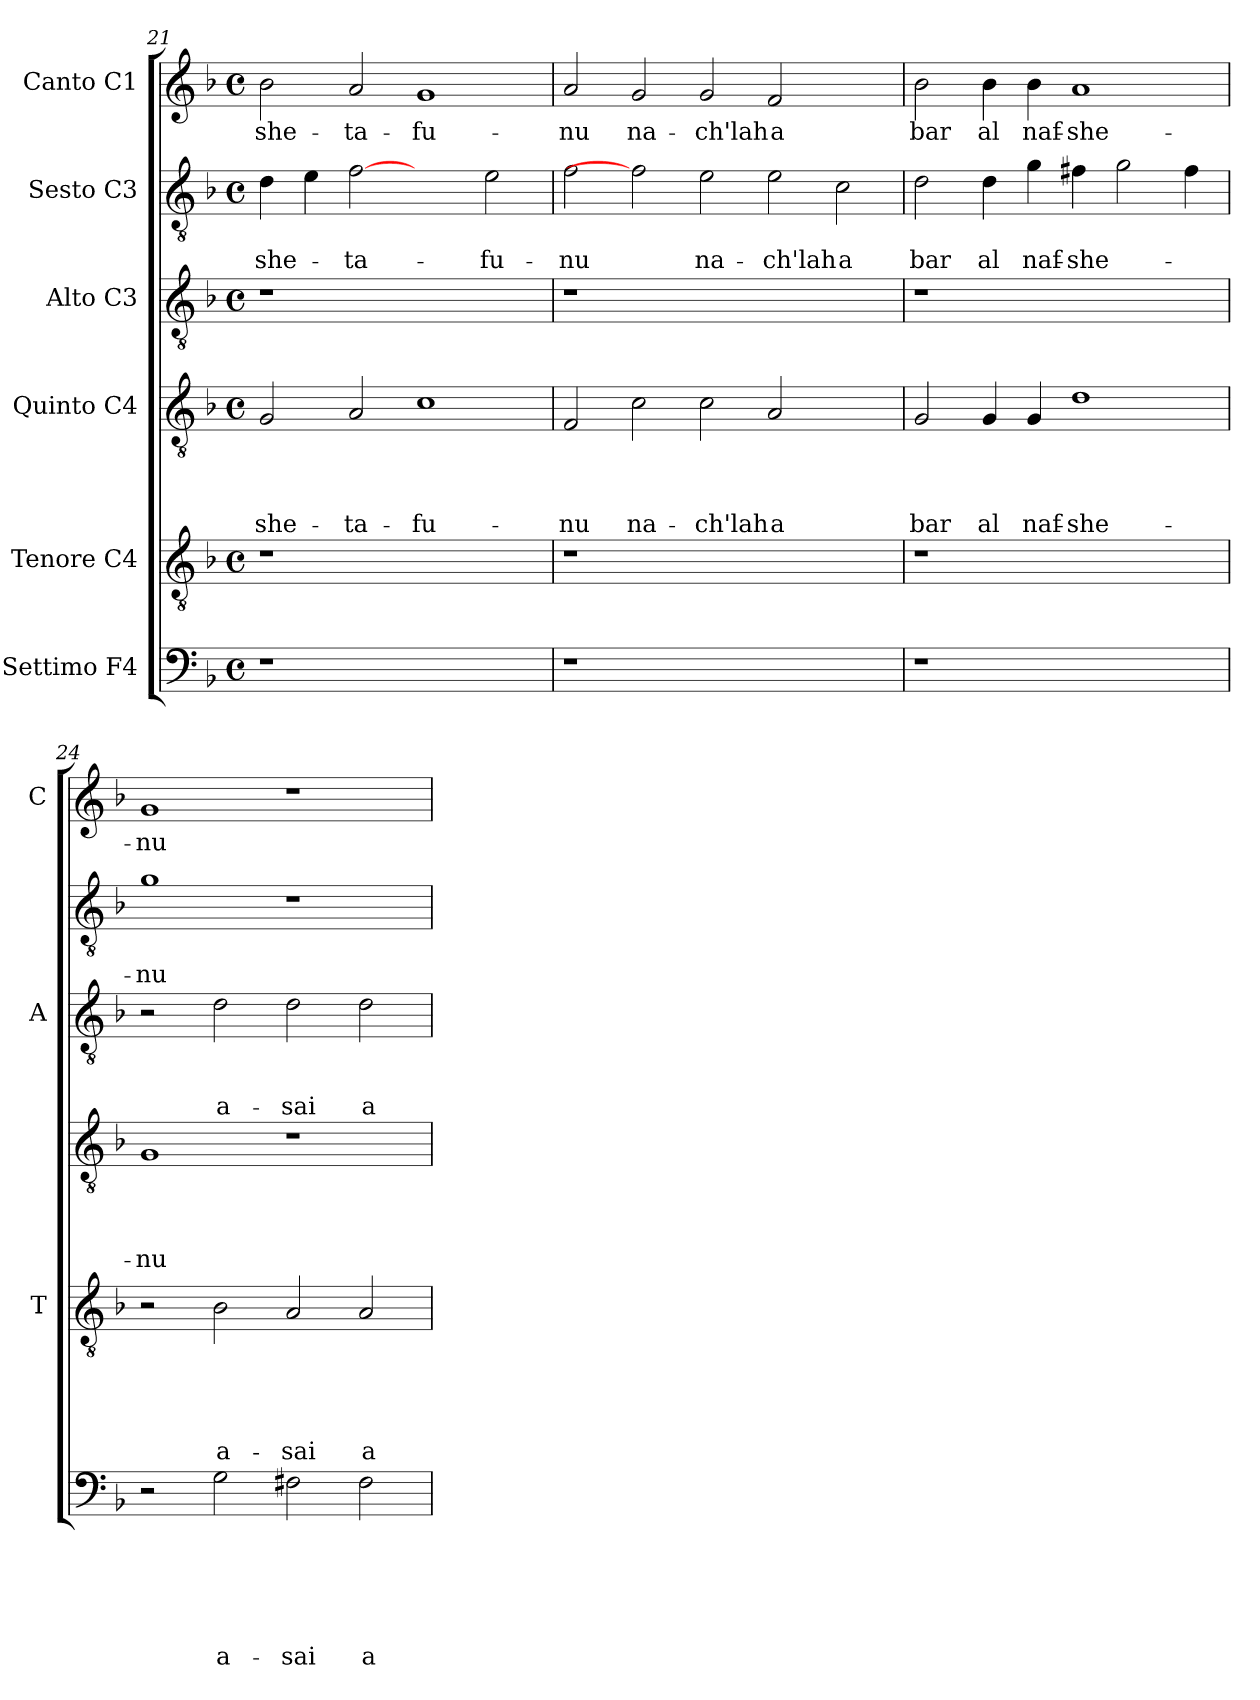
**kern	**text	**text	**text	**text	**text	**text	**kern	**text	**text	**text	**text	**text	**kern	**text	**text	**text	**text	**kern	**text	**text	**text	**kern	**text	**text	**kern	**text
*part6	*part6	*part6	*part6	*part6	*part6	*part6	*part5	*part5	*part5	*part5	*part5	*part5	*part4	*part4	*part4	*part4	*part4	*part3	*part3	*part3	*part3	*part2	*part2	*part2	*part1	*part1
*staff6	*staff6	*staff6	*staff6	*staff6	*staff6	*staff6	*staff5	*staff5	*staff5	*staff5	*staff5	*staff5	*staff4	*staff4	*staff4	*staff4	*staff4	*staff3	*staff3	*staff3	*staff3	*staff2	*staff2	*staff2	*staff1	*staff1
*I"Settimo F4	*	*	*	*	*	*	*I"Tenore C4	*	*	*	*	*	*I"Quinto C4	*	*	*	*	*I"Alto C3	*	*	*	*I"Sesto C3	*	*	*I"Canto C1	*
*	*	*	*	*	*	*	*I'T	*	*	*	*	*	*	*	*	*	*	*I'A	*	*	*	*	*	*	*I'C	*
*clefF4	*	*	*	*	*	*	*clefGv2	*	*	*	*	*	*clefGv2	*	*	*	*	*clefGv2	*	*	*	*clefGv2	*	*	*clefG2	*
*k[b-]	*	*	*	*	*	*	*k[b-]	*	*	*	*	*	*k[b-]	*	*	*	*	*k[b-]	*	*	*	*k[b-]	*	*	*k[b-]	*
*F:	*	*	*	*	*	*	*F:	*	*	*	*	*	*F:	*	*	*	*	*F:	*	*	*	*F:	*	*	*F:	*
*M4/4	*	*	*	*	*	*	*M4/4	*	*	*	*	*	*M4/4	*	*	*	*	*M4/4	*	*	*	*M4/4	*	*	*M4/4	*
*met(c)	*	*	*	*	*	*	*met(c)	*	*	*	*	*	*met(c)	*	*	*	*	*met(c)	*	*	*	*met(c)	*	*	*met(c)	*
=21	=21	=21	=21	=21	=21	=21	=21	=21	=21	=21	=21	=21	=21	=21	=21	=21	=21	=21	=21	=21	=21	=21	=21	=21	=21	=21
!	!	!	!	!	!	!	!	!	!	!	!	!	!	!	!	!	!LO:LY:b	!	!	!	!	!	!	!LO:LY:b	!	!LO:LY:b
1r	.	.	.	.	.	.	1r	.	.	.	.	.	2G/	.	.	.	she-	1r	.	.	.	4d\	.	she-	2b-\	she-
.	.	.	.	.	.	.	.	.	.	.	.	.	.	.	.	.	.	.	.	.	.	4e\	.	.	.	.
!	!	!	!	!	!	!	!	!	!	!	!	!	!	!	!	!	!LO:LY:b	!	!	!	!	!	!	!LO:LY:b	!	!LO:LY:b
.	.	.	.	.	.	.	.	.	.	.	.	.	2A/	.	.	.	-ta-	.	.	.	.	[2f	.	-ta-	2a/	-ta-
!	!	!	!	!	!	!	!	!	!	!	!	!	!	!	!	!	!LO:LY:b	!	!	!	!	!	!	!	!	!LO:LY:b
1ryy	.	.	.	.	.	.	1ryy	.	.	.	.	.	1c	.	.	.	-fu-	1ryy	.	.	.	2ryy	.	.	1g	-fu-
!	!	!	!	!	!	!	!	!	!	!	!	!	!	!	!	!	!	!	!	!	!	!	!	!LO:LY:b	!	!
.	.	.	.	.	.	.	.	.	.	.	.	.	.	.	.	.	.	.	.	.	.	2e\	.	-fu-	.	.
=22	=22	=22	=22	=22	=22	=22	=22	=22	=22	=22	=22	=22	=22	=22	=22	=22	=22	=22	=22	=22	=22	=22	=22	=22	=22	=22
!	!	!	!	!	!	!	!	!	!	!	!	!	!	!	!	!	!LO:LY:b	!	!	!	!	!	!	!LO:LY:b	!	!LO:LY:b
1r	.	.	.	.	.	.	1r	.	.	.	.	.	2F/	.	.	.	-nu	1r	.	.	.	2f\	.	-nu	2a/	-nu
!	!	!	!	!	!	!	!	!	!	!	!	!	!	!	!	!	!LO:LY:b	!	!	!	!	!	!	!	!	!LO:LY:b
.	.	.	.	.	.	.	.	.	.	.	.	.	2c\	.	.	.	na-	.	.	.	.	2f]	.	.	2g/	na-
!	!	!	!	!	!	!	!	!	!	!	!	!	!	!	!	!	!LO:LY:b	!	!	!	!	!	!	!LO:LY:b	!	!LO:LY:b
1.ryy	.	.	.	.	.	.	1.ryy	.	.	.	.	.	2c\	.	.	.	-ch'lah	1.ryy	.	.	.	2e\	.	na-	2g/	-ch'lah
!	!	!	!	!	!	!	!	!	!	!	!	!	!	!	!	!	!LO:LY:b	!	!	!	!	!	!	!LO:LY:b	!	!LO:LY:b
.	.	.	.	.	.	.	.	.	.	.	.	.	2A/	.	.	.	a	.	.	.	.	2e\	.	-ch'lah	2f/	a
!	!	!	!	!	!	!	!	!	!	!	!	!	!	!	!	!	!	!	!	!	!	!	!	!LO:LY:b	!	!
.	.	.	.	.	.	.	.	.	.	.	.	.	2ryy	.	.	.	.	.	.	.	.	2c\	.	a	2ryy	.
=23	=23	=23	=23	=23	=23	=23	=23	=23	=23	=23	=23	=23	=23	=23	=23	=23	=23	=23	=23	=23	=23	=23	=23	=23	=23	=23
!	!	!	!	!	!	!	!	!	!	!	!	!	!	!	!	!	!LO:LY:b	!	!	!	!	!	!	!LO:LY:b	!	!LO:LY:b
1r	.	.	.	.	.	.	1r	.	.	.	.	.	2G/	.	.	.	bar	1r	.	.	.	2d\	.	bar	2b-\	bar
!	!	!	!	!	!	!	!	!	!	!	!	!	!	!	!	!	!LO:LY:b	!	!	!	!	!	!	!LO:LY:b	!	!LO:LY:b
.	.	.	.	.	.	.	.	.	.	.	.	.	4G/	.	.	.	al	.	.	.	.	4d\	.	al	4b-\	al
!	!	!	!	!	!	!	!	!	!	!	!	!	!	!	!	!	!LO:LY:b	!	!	!	!	!	!	!LO:LY:b	!	!LO:LY:b
.	.	.	.	.	.	.	.	.	.	.	.	.	4G/	.	.	.	naf-	.	.	.	.	4g\	.	naf-	4b-\	naf-
!	!	!	!	!	!	!	!	!	!	!	!	!	!	!	!	!	!LO:LY:b	!	!	!	!	!	!	!LO:LY:b	!	!LO:LY:b
1ryy	.	.	.	.	.	.	1ryy	.	.	.	.	.	1d	.	.	.	-she-	1ryy	.	.	.	4f#X\	.	-she-	1a	-she-
.	.	.	.	.	.	.	.	.	.	.	.	.	.	.	.	.	.	.	.	.	.	2g\	.	.	.	.
.	.	.	.	.	.	.	.	.	.	.	.	.	.	.	.	.	.	.	.	.	.	4f#\	.	.	.	.
!!LO:LB:g=z
=24	=24	=24	=24	=24	=24	=24	=24	=24	=24	=24	=24	=24	=24	=24	=24	=24	=24	=24	=24	=24	=24	=24	=24	=24	=24	=24
!	!	!	!	!	!	!	!	!	!	!	!	!	!	!	!	!	!LO:LY:b	!	!	!	!	!	!	!LO:LY:b	!	!LO:LY:b
2r	.	.	.	.	.	.	2r	.	.	.	.	.	1G	.	.	.	-nu	2r	.	.	.	1g	.	-nu	1g	-nu
!	!	!	!	!	!	!LO:LY:b	!	!	!	!	!	!LO:LY:b	!	!	!	!	!	!	!	!	!LO:LY:b	!	!	!	!	!
2G\	.	.	.	.	.	a-	2B-\	.	.	.	.	a-	.	.	.	.	.	2d\	.	.	a-	.	.	.	.	.
!	!	!	!	!	!	!LO:LY:b	!	!	!	!	!	!LO:LY:b	!	!	!	!	!	!	!	!	!LO:LY:b	!	!	!	!	!
2F#X\	.	.	.	.	.	-sai	2A/	.	.	.	.	-sai	1r	.	.	.	.	2d\	.	.	-sai	1r	.	.	1r	.
!	!	!	!	!	!	!LO:LY:b	!	!	!	!	!	!LO:LY:b	!	!	!	!	!	!	!	!	!LO:LY:b	!	!	!	!	!
2F#\	.	.	.	.	.	a	2A/	.	.	.	.	a	.	.	.	.	.	2d\	.	.	a	.	.	.	.	.
=	=	=	=	=	=	=	=	=	=	=	=	=	=	=	=	=	=	=	=	=	=	=	=	=	=	=
*-	*-	*-	*-	*-	*-	*-	*-	*-	*-	*-	*-	*-	*-	*-	*-	*-	*-	*-	*-	*-	*-	*-	*-	*-	*-	*-
